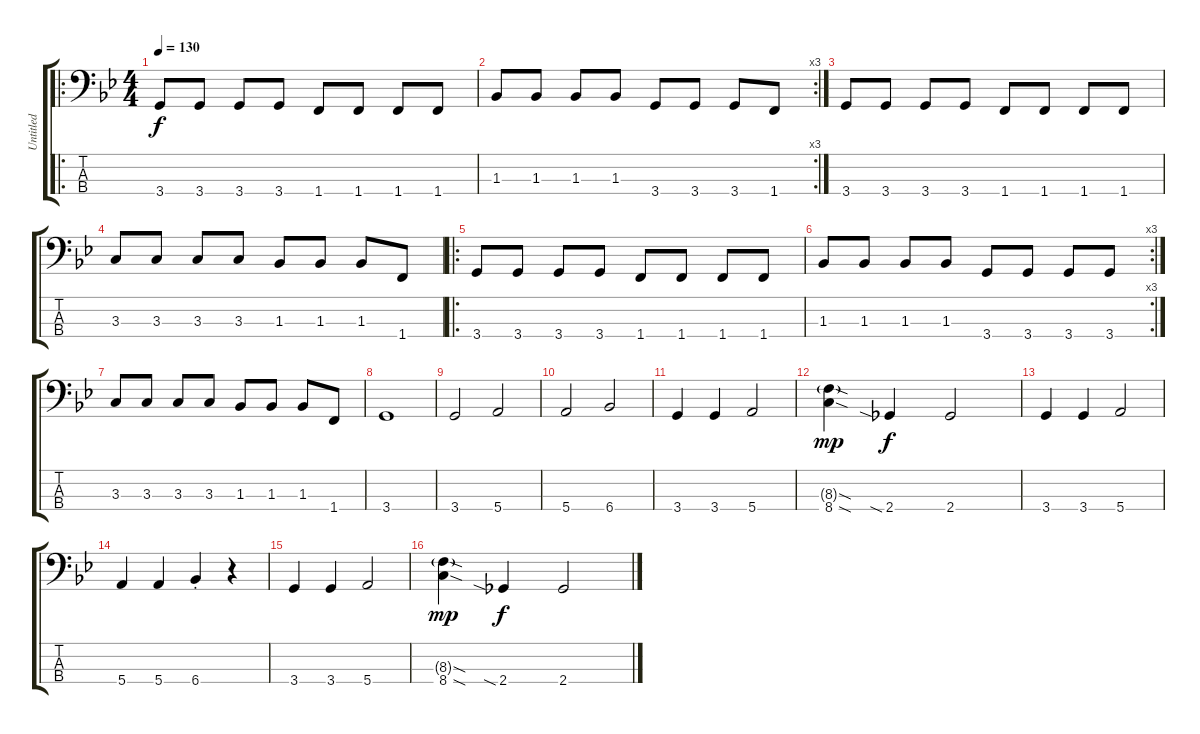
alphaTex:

\track ("Untitled" "Untitled") {instrument electricbassfinger}
\staff {score tabs}
\tuning (G2 D2 A1 E1) {hide}
\ro
\ts (4 4)
\tempo 130
\clef f4
\ks bb
3.4.8{dy f} 3.4.8 3.4.8 3.4.8 1.4.8 1.4.8 1.4.8 1.4.8 |
\rc 3
1.3.8 1.3.8 1.3.8 1.3.8 3.4.8 3.4.8 3.4.8 1.4.8 |
3.4.8 3.4.8 3.4.8 3.4.8 1.4.8 1.4.8 1.4.8 1.4.8 |
3.3.8 3.3.8 3.3.8 3.3.8 1.3.8 1.3.8 1.3.8 1.4.8 |
\ro
3.4.8 3.4.8 3.4.8 3.4.8 1.4.8 1.4.8 1.4.8 1.4.8 |
\rc 3
1.3.8 1.3.8 1.3.8 1.3.8 3.4.8 3.4.8 3.4.8 3.4.8 |
3.3.8 3.3.8 3.3.8 3.3.8 1.3.8 1.3.8 1.3.8 1.4.8 |
3.4.1 |
3.4.2 5.4.2 |
5.4.2 6.4.2 |
3.4.4 3.4.4 5.4.2 |
(8.3{sod g} 8.4{sod}).4{dy mp} 2.4{sia}.4{dy f} 2.4.2 |
3.4.4 3.4.4 5.4.2 |
5.4.4 5.4.4 6.4{st}.4 r.4 |
3.4.4 3.4.4 5.4.2 |
(8.3{sod g} 8.4{sod}).4{dy mp} 2.4{sia}.4{dy f} 2.4.2
